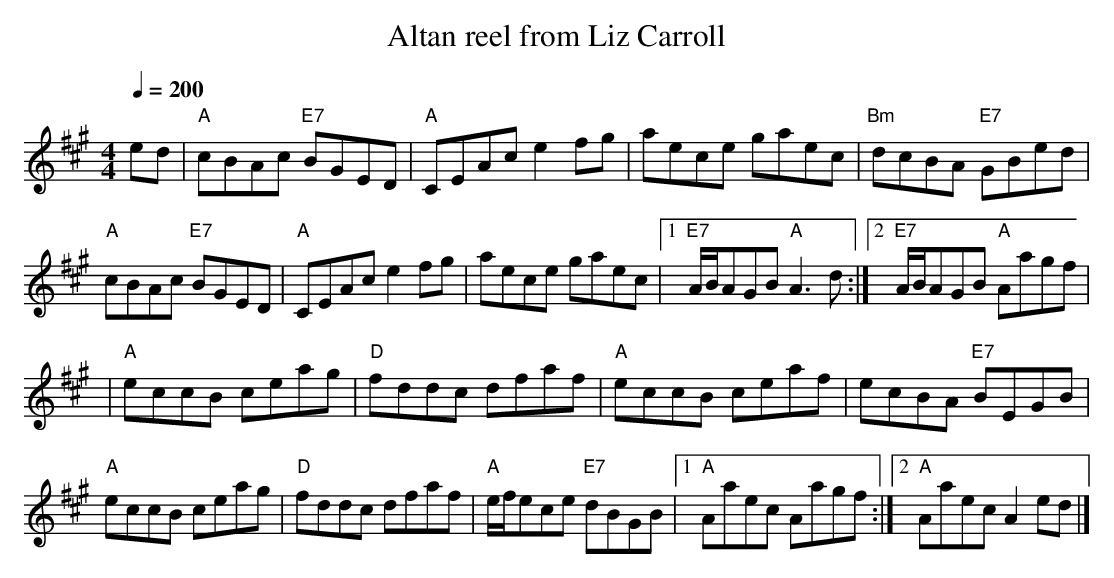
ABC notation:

X:1
T:Altan reel from Liz Carroll
M:4/4
L:1/8
Q:1/4=200
K:A
ed|"A"cBAc "E7"BGED|"A"CEAc e2fg|aece gaec|"Bm"dcBA "E7"GBed|
"A"cBAc "E7"BGED|"A"CEAc e2fg|aece gaec|1 "E7"A/2B/2AGB "A"A3d:|2 "E7"A/2B/2AGB "A"Aagf|
|"A"eccB ceag|"D"fddc dfaf|"A"eccB ceaf|ecBA "E7"BEGB|
"A"eccB ceag|"D"fddc dfaf|"A"e/2f/2ece "E7"dBGB|1 "A"Aaec Aagf:|2 "A"Aaec A2ed|]
